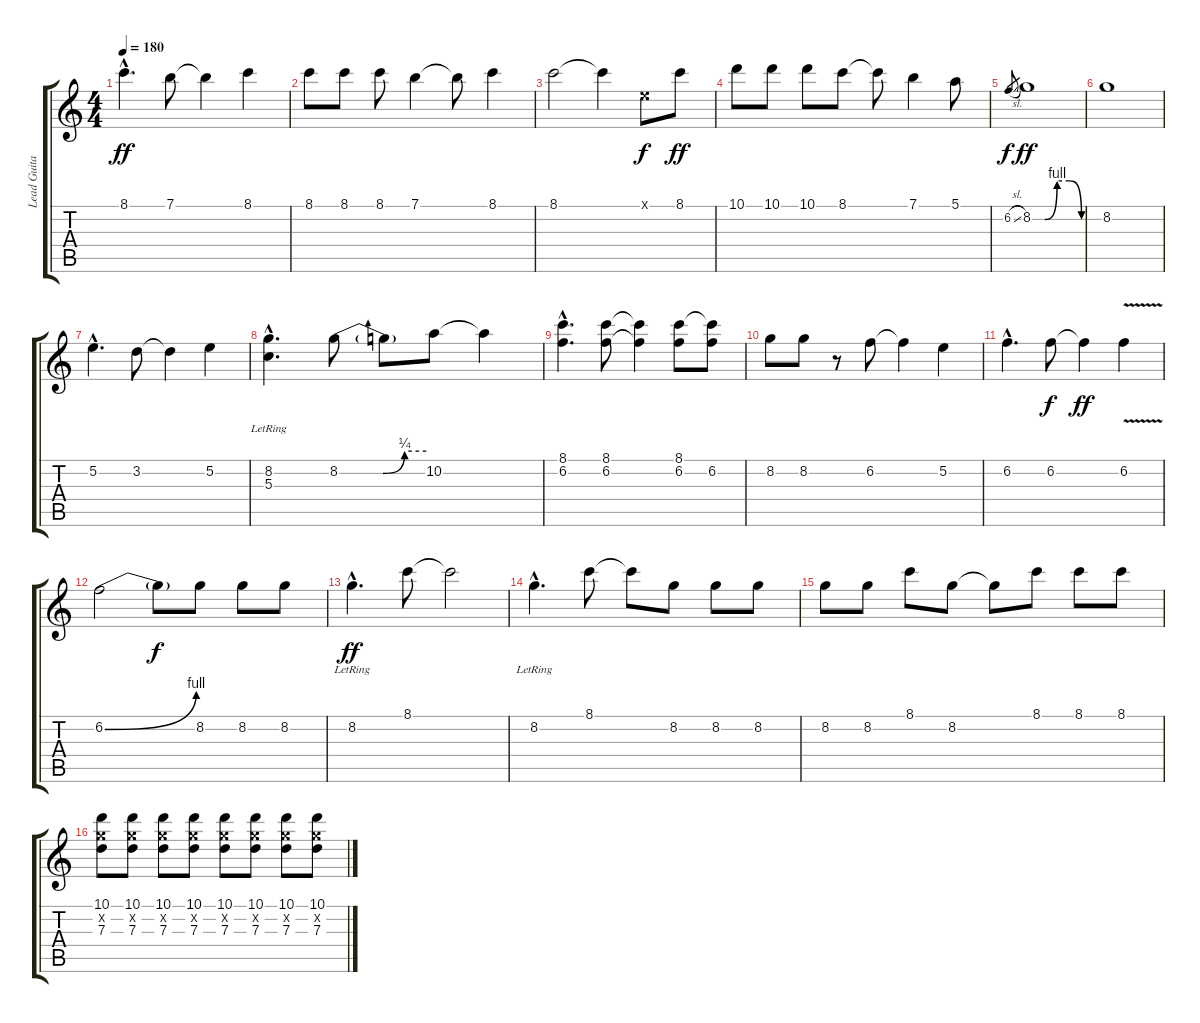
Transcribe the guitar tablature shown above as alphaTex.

\track ("Lead Guitar" "Lead Guita") {instrument distortionguitar}
\staff {score tabs}
\tuning (E4 B3 G3 D3 A2 E2) {hide}
\ts (4 4)
\tempo 180
\clef g2
\ks c
8.1{hac}.4{d dy ff} 7.1.8 7.1{t}.4 8.1.4 |
8.1.8 8.1.8 8.1.8 7.1.4 7.1{t}.8 8.1.4 |
8.1.2 8.1{t}.4 0.1{x}.8{dy f} 8.1.8{dy ff} |
10.1.8 10.1.8 10.1.8 8.1.8 8.1{t}.8 7.1.4 5.1.8 |
6.2{sl}.8{gr dy f} 8.2{be (custom 0 0 15 0 30 4 45 4 60 0)}.1{dy ff} |
8.2.1 |
5.2{hac}.4{d} 3.2.8 3.2{t}.4 5.2.4 |
(8.2{hac lr} 5.3{hac lr}).4{d} 8.2{be (custom 0 0 30 0 45 1 60 1)}.8 8.2{t}.8 10.2.8 10.2{t}.4 |
(8.1{hac} 6.2{hac}).4{d} (8.1 6.2).8 (8.1{t} 6.2{t}).4 (8.1 6.2).8 (8.1{t} 6.2).8 |
8.2.8 8.2.8 r.8 6.2.8 6.2{t}.4 5.2.4 |
6.2{hac}.4{d} 6.2.8{dy f} 6.2{t}.4{dy ff} 6.2{v}.4 |
6.2{be (bend 0 0 60 4)}.2 6.2{t}.8{dy f} 8.2.8 8.2.8 8.2.8 |
8.2{hac lr}.4{d dy ff} 8.1.8 8.1{t}.2 |
8.2{hac lr}.4{d} 8.1.8 8.1{t}.8 8.2.8 8.2.8 8.2.8 |
8.2.8 8.2.8 8.1.8 8.2.8 8.2{t}.8 8.1.8 8.1.8 8.1.8 |
(10.1 8.2{x} 7.3).8 (10.1 8.2{x} 7.3).8 (10.1 8.2{x} 7.3).8 (10.1 8.2{x} 7.3).8 (10.1 8.2{x} 7.3).8 (10.1 8.2{x} 7.3).8 (10.1 8.2{x} 7.3).8 (10.1 8.2{x} 7.3).8
